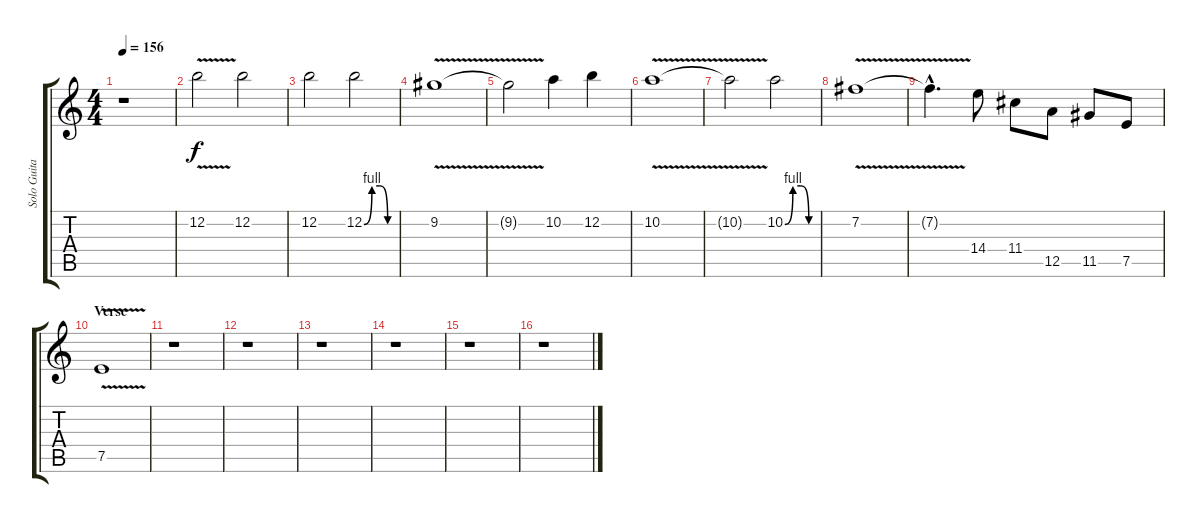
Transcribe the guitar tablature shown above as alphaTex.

\track ("Solo Guitar" "Solo Guita") {instrument distortionguitar}
\staff {score tabs}
\tuning (E4 B3 G3 D3 A2 E2) {hide}
\ts (4 4)
\tempo 156
\clef g2
\ks c
r.1{dy f instrument distortionguitar} |
12.2{v}.2 12.2.2 |
12.2.2 12.2{be (custom 0 0 15 4 30 4 45 0 60 0)}.2 |
9.2{v}.1 |
9.2{t}.2 10.2.4 12.2.4 |
10.2{v}.1 |
10.2{t}.2 10.2{be (custom 0 0 15 4 30 4 45 0 60 0)}.2 |
7.2{v}.1 |
7.2{hac t}.4{d} 14.4.8 11.4.8 12.5.8 11.5.8 7.5.8 |
\section ("" "Verse")
7.5{v}.1 |
r.1 |
r.1 |
r.1 |
r.1 |
r.1 |
r.1
